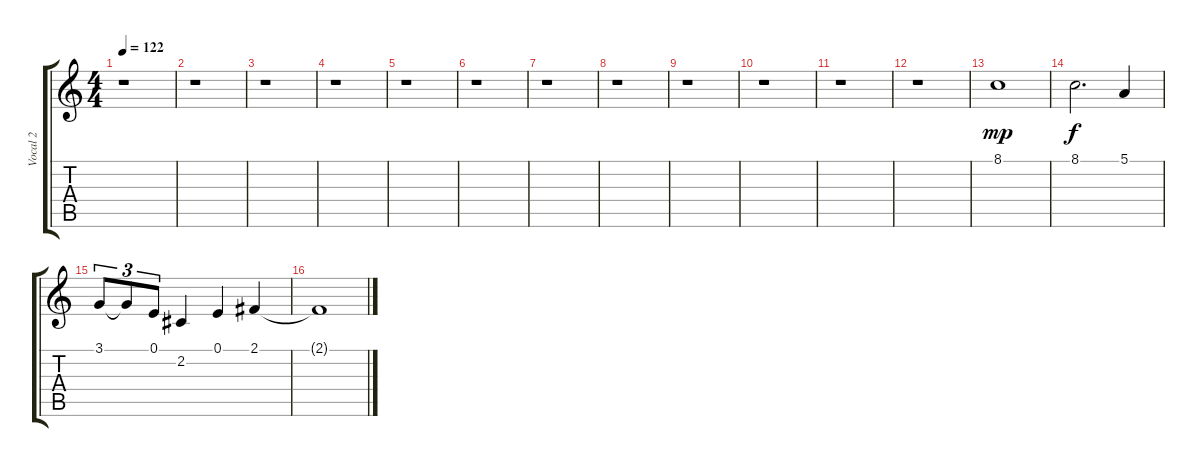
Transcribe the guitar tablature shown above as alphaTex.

\track ("Vocal 2" "Vocal 2") {instrument lead2sawtooth}
\staff {score tabs}
\tuning (E4 B3 G3 D3 A2 E2) {hide}
\ts (4 4)
\tempo 122
\clef g2
\ks c
r.1{dy mp} |
r.1 |
r.1 |
r.1 |
r.1 |
r.1 |
r.1 |
r.1 |
r.1 |
r.1 |
r.1 |
r.1 |
8.1.1 |
8.1.2{d dy f} 5.1.4 |
3.1.8{tu (3 2)} 3.1{t}.8{tu (3 2)} 0.1.8{tu (3 2)} 2.2.4 0.1.4 2.1.4 |
2.1{t}.1
